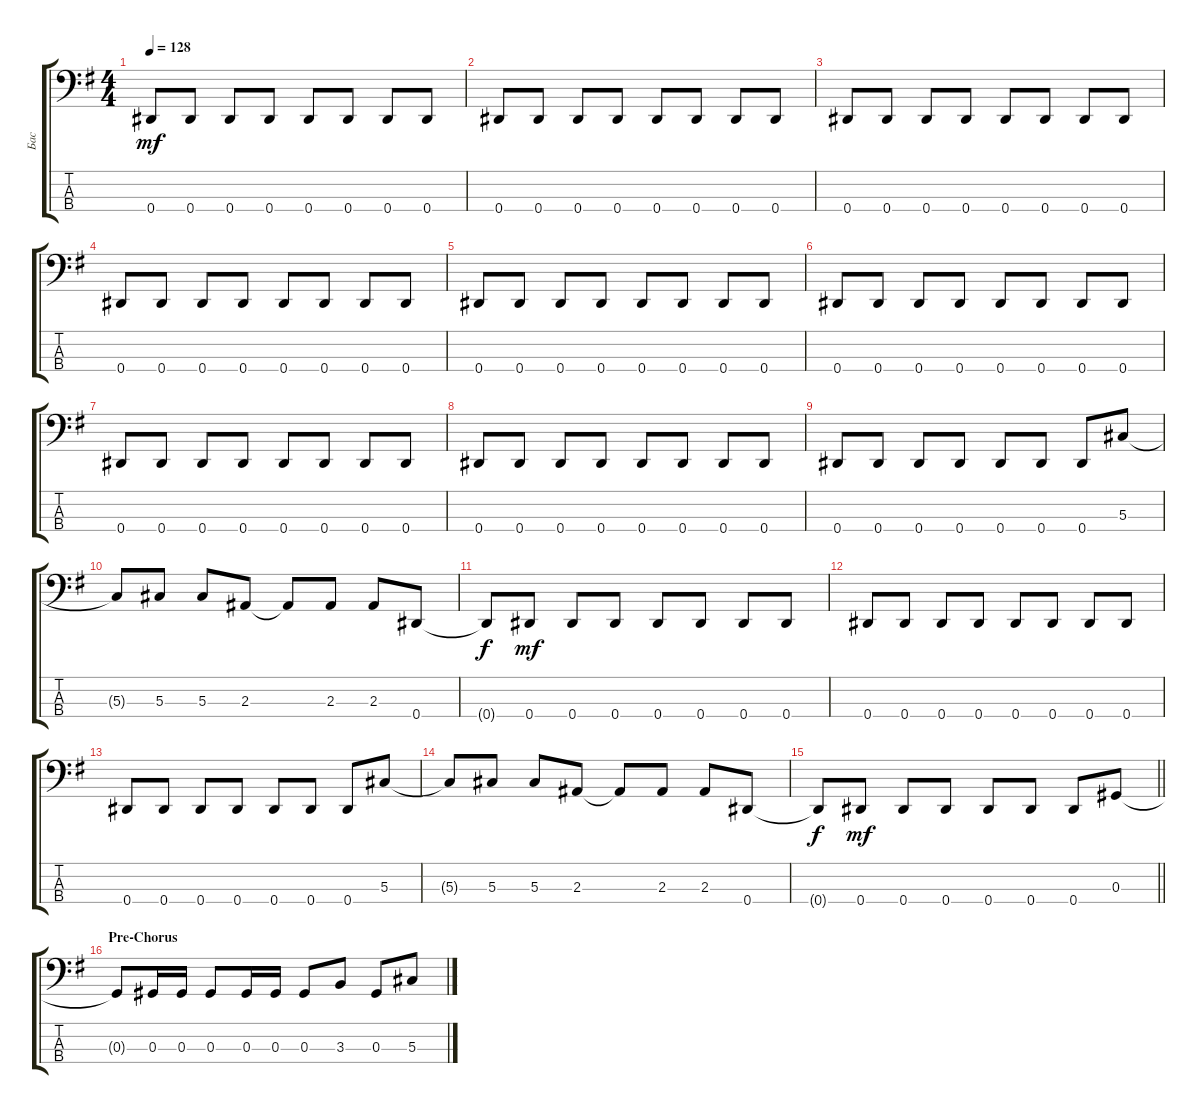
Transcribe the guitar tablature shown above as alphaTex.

\track ("Бас" "Бас") {instrument electricbassfinger}
\staff {score tabs}
\tuning (Gb2 Db2 Ab1 Eb1) {hide}
\ts (4 4)
\tempo 128
\clef f4
\ks eminor
0.4.8{dy mf} 0.4.8 0.4.8 0.4.8 0.4.8 0.4.8 0.4.8 0.4.8 |
0.4.8 0.4.8 0.4.8 0.4.8 0.4.8 0.4.8 0.4.8 0.4.8 |
0.4.8 0.4.8 0.4.8 0.4.8 0.4.8 0.4.8 0.4.8 0.4.8 |
0.4.8 0.4.8 0.4.8 0.4.8 0.4.8 0.4.8 0.4.8 0.4.8 |
0.4.8 0.4.8 0.4.8 0.4.8 0.4.8 0.4.8 0.4.8 0.4.8 |
0.4.8 0.4.8 0.4.8 0.4.8 0.4.8 0.4.8 0.4.8 0.4.8 |
0.4.8 0.4.8 0.4.8 0.4.8 0.4.8 0.4.8 0.4.8 0.4.8 |
0.4.8 0.4.8 0.4.8 0.4.8 0.4.8 0.4.8 0.4.8 0.4.8 |
0.4.8 0.4.8 0.4.8 0.4.8 0.4.8 0.4.8 0.4.8 5.3.8 |
5.3{t}.8 5.3.8 5.3.8 2.3.8 2.3{t}.8 2.3.8 2.3.8 0.4.8 |
0.4{t}.8{dy f} 0.4.8{dy mf} 0.4.8 0.4.8 0.4.8 0.4.8 0.4.8 0.4.8 |
0.4.8 0.4.8 0.4.8 0.4.8 0.4.8 0.4.8 0.4.8 0.4.8 |
0.4.8 0.4.8 0.4.8 0.4.8 0.4.8 0.4.8 0.4.8 5.3.8 |
5.3{t}.8 5.3.8 5.3.8 2.3.8 2.3{t}.8 2.3.8 2.3.8 0.4.8 |
\barLineRight lightlight
0.4{t}.8{dy f} 0.4.8{dy mf} 0.4.8 0.4.8 0.4.8 0.4.8 0.4.8 0.3.8 |
\section ("" "Pre-Chorus")
0.3{t}.8 0.3.16 0.3.16 0.3.8 0.3.16 0.3.16 0.3.8 3.3.8 0.3.8 5.3.8
